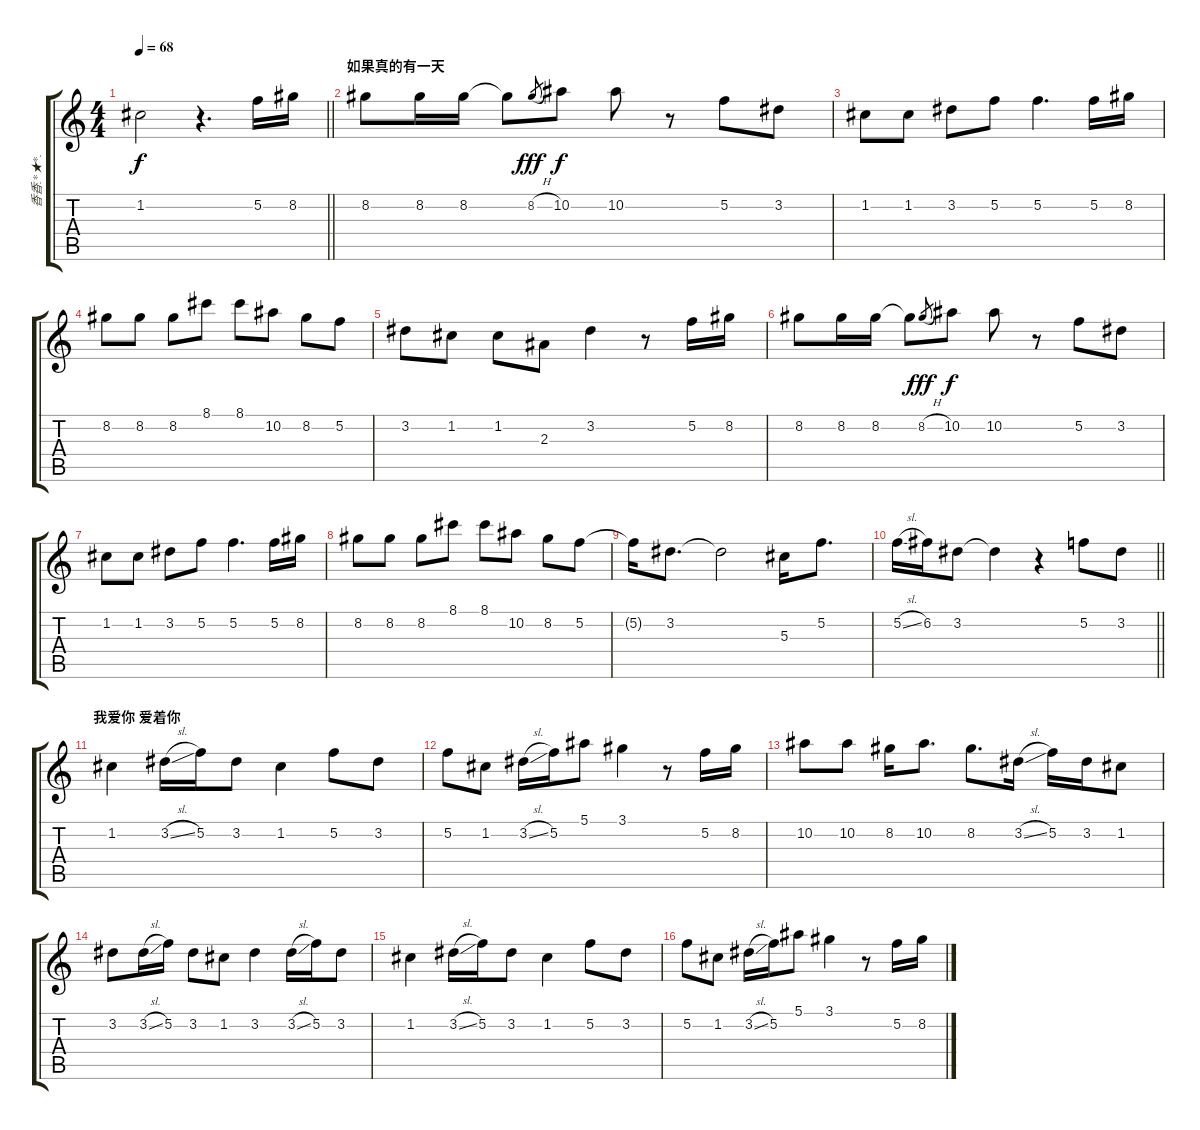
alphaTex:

\track ("香香.*★*." "香香.*★*.") {instrument contrabass}
\staff {score tabs}
\tuning (F4 C4 Ab3 Eb3 Bb2 F2) {hide}
\ts (4 4)
\section ("" "")
\tempo 68
\clef g2
\barLineRight lightlight
\ks c
1.2.2{dy f} r.4{d} 5.2.16 8.2.16 |
\section ("" "如果真的有一天")
8.2.8 8.2.16 8.2.16 8.2{t}.8 8.2{h}.8{gr dy fff} 10.2.8{dy f} 10.2.8 r.8 5.2.8 3.2.8 |
1.2.8 1.2.8 3.2.8 5.2.8 5.2.4{d} 5.2.16 8.2.16 |
8.2.8 8.2.8 8.2.8 8.1.8 8.1.8 10.2.8 8.2.8 5.2.8 |
3.2.8 1.2.8 1.2.8 2.3.8 3.2.4 r.8 5.2.16 8.2.16 |
8.2.8 8.2.16 8.2.16 8.2{t}.8 8.2{h}.8{gr dy fff} 10.2.8{dy f} 10.2.8 r.8 5.2.8 3.2.8 |
1.2.8 1.2.8 3.2.8 5.2.8 5.2.4{d} 5.2.16 8.2.16 |
8.2.8 8.2.8 8.2.8 8.1.8 8.1.8 10.2.8 8.2.8 5.2.8 |
5.2{t}.16 3.2.8{d} 3.2{t}.2 5.3.16 5.2.8{d} |
\barLineRight lightlight
5.2{sl}.16 6.2.16 3.2.8 3.2{t}.4 r.4 5.2.8 3.2.8 |
\section ("" "我爱你 爱着你")
1.2.4 3.2{sl}.16 5.2.16 3.2.8 1.2.4 5.2.8 3.2.8 |
5.2.8 1.2.8 3.2{sl}.16 5.2.16 5.1.8 3.1.4 r.8 5.2.16 8.2.16 |
10.2.8 10.2.8 8.2.16 10.2.8{d} 8.2.8{d} 3.2{sl}.16 5.2.16 3.2.16 1.2.8 |
3.2.8 3.2{sl}.16 5.2.16 3.2.8 1.2.8 3.2.4 3.2{sl}.16 5.2.16 3.2.8 |
1.2.4 3.2{sl}.16 5.2.16 3.2.8 1.2.4 5.2.8 3.2.8 |
5.2.8 1.2.8 3.2{sl}.16 5.2.16 5.1.8 3.1.4 r.8 5.2.16 8.2.16
